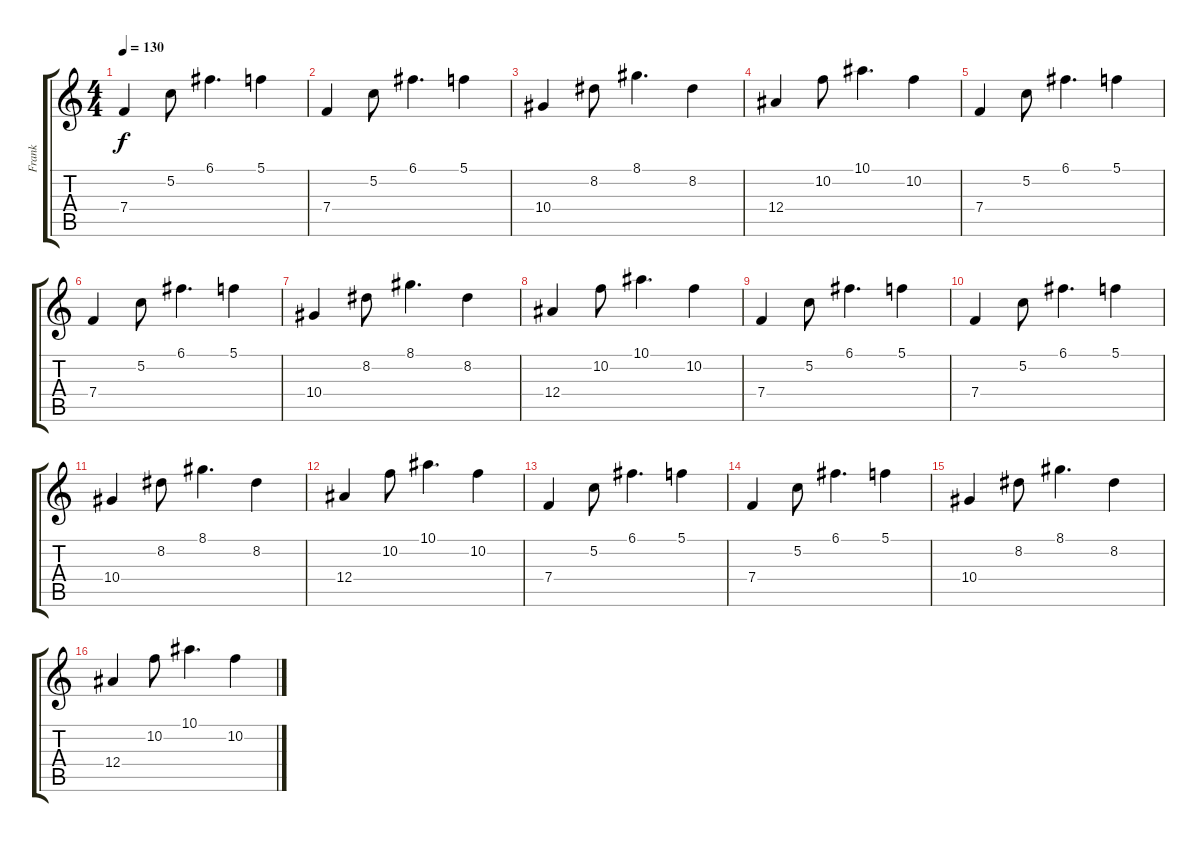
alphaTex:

\track ("Frank" "Frank") {instrument distortionguitar}
\staff {score tabs}
\tuning (C4 G3 Eb3 Bb2 F2 C2) {hide}
\ts (4 4)
\tempo 130
\clef g2
\ks c
7.4.4{dy f} 5.2.8 6.1.4{d} 5.1.4 |
7.4.4 5.2.8 6.1.4{d} 5.1.4 |
10.4.4 8.2.8 8.1.4{d} 8.2.4 |
12.4.4 10.2.8 10.1.4{d} 10.2.4 |
7.4.4 5.2.8 6.1.4{d} 5.1.4 |
7.4.4 5.2.8 6.1.4{d} 5.1.4 |
10.4.4 8.2.8 8.1.4{d} 8.2.4 |
12.4.4 10.2.8 10.1.4{d} 10.2.4 |
7.4.4 5.2.8 6.1.4{d} 5.1.4 |
7.4.4 5.2.8 6.1.4{d} 5.1.4 |
10.4.4 8.2.8 8.1.4{d} 8.2.4 |
12.4.4 10.2.8 10.1.4{d} 10.2.4 |
7.4.4 5.2.8 6.1.4{d} 5.1.4 |
7.4.4 5.2.8 6.1.4{d} 5.1.4 |
10.4.4 8.2.8 8.1.4{d} 8.2.4 |
12.4.4 10.2.8 10.1.4{d} 10.2.4
